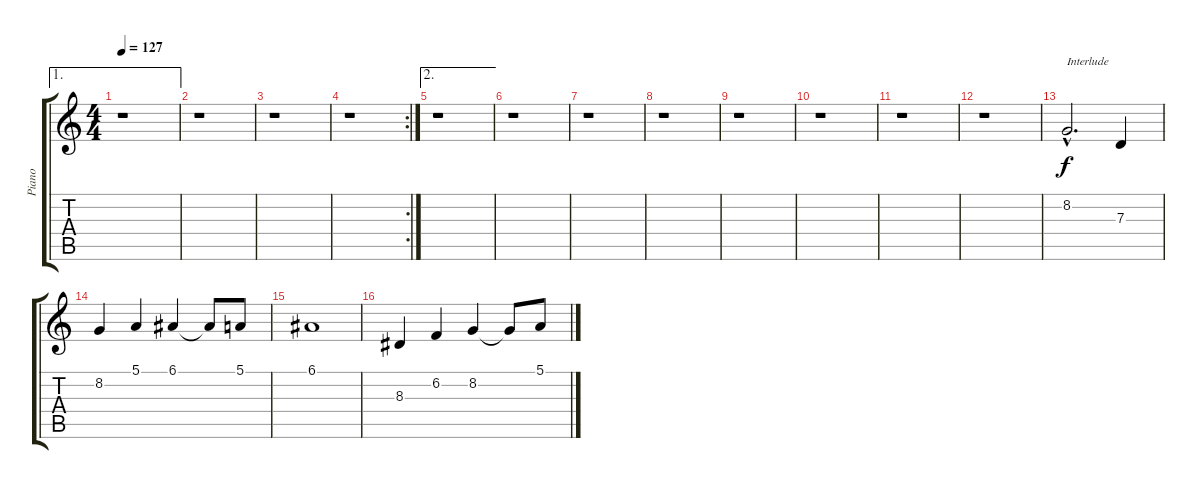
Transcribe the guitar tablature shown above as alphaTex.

\track ("Piano" "Piano") {instrument harpsichord}
\staff {score tabs}
\tuning (E4 B3 G3 D3 A2 E2) {hide}
\ae 1
\ts (4 4)
\tempo 127
\clef g2
\ks c
r.1{dy f} |
r.1 |
r.1 |
\rc 2
r.1 |
\ae 2
r.1 |
r.1 |
r.1 |
r.1 |
r.1 |
r.1 |
r.1 |
r.1 |
8.2{hac}.2{d txt "Interlude"} 7.3.4 |
8.2.4 5.1.4 6.1.4 6.1{t}.8 5.1.8 |
6.1.1 |
8.3.4 6.2.4 8.2.4 8.2{t}.8 5.1.8
